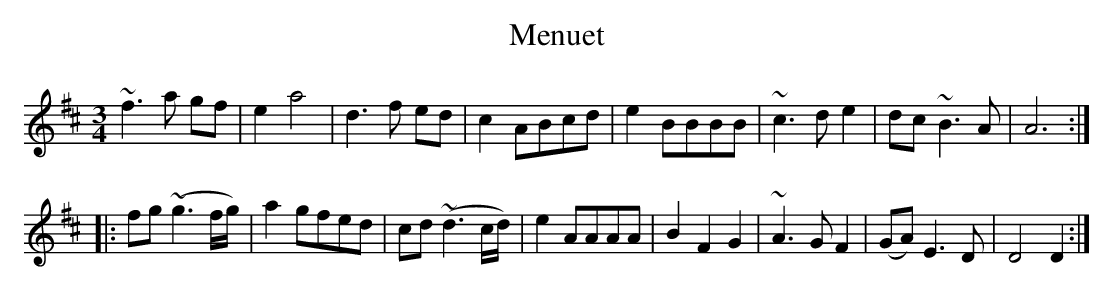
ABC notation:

X:1
T:Menuet
M:3/4
K:Dmaj
~f3a gf|e2a4|d3f ed|c2ABcd|e2BBBB|~c3de2|dc~B3A|A6:|
|:fg~(g3f/g/)|a2gfed|cd~(d3c/d/)|e2AAAA|B2F2G2|~A3GF2|(GA)E3D|D4D2:|
